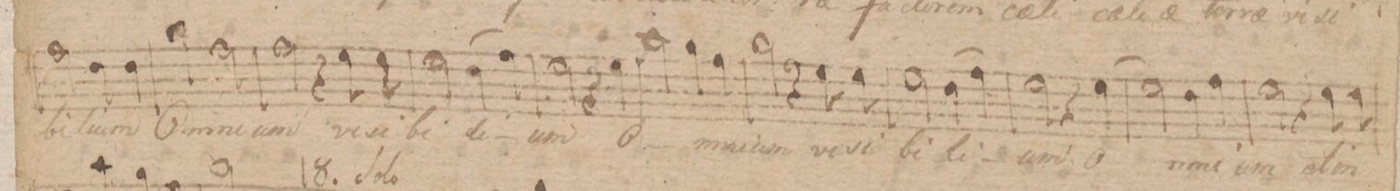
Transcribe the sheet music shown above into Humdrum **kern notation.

**kern	**text
*I"Tenore	*
*clefC4	*
*k[f#c#]	*
*met(c|)	*
*M2/2	*
2e\	-bi-
4c#\	-li-
4c#\	-um
=12	=12
2f#\	Om-
2e\	-ni-
=13	=13
2e\	-um
4r	.
8d\	vi-
8d\	-si-
=14	=14
2d\	-bi-
(4c#\	-li-
4e\)	.
=15	=15
2d\	-um
4r	.
4d\	o-
=16	=16
2g\	.
4f#\	.
4e\	-mni-
=17	=17
2f#\	-um
4r	.
8d\	vi-
8d\	-si-
=18	=18
2d\	-bi-
(4c#\	-li-
4e\)	.
=19	=19
2d\	-um
4r	.
(4d\	o-
=20	=20
2d\)	.
4c#\	mni-
4e\	.
=21	=21
2d\	-um
4r	.
8d\	et
8d\	in-
=22	=22
*-	*-
